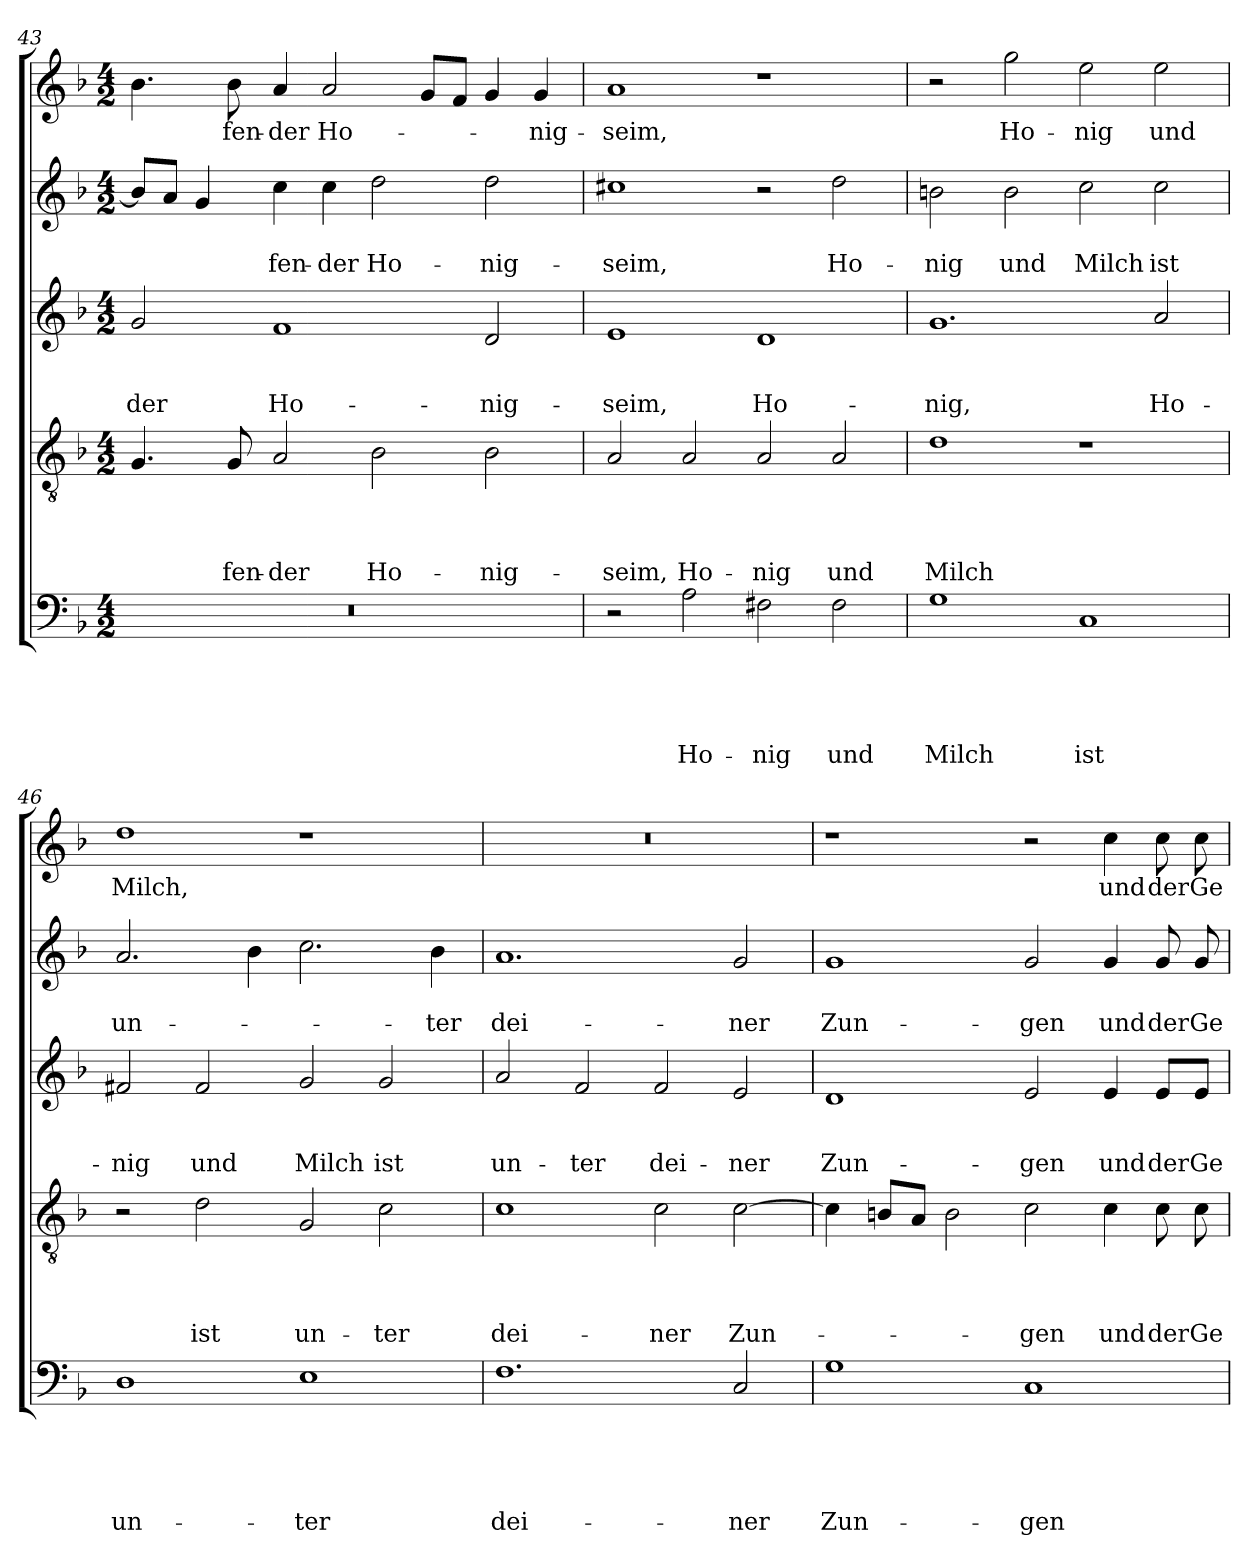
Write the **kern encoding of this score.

**kern	**text	**text	**text	**text	**text	**kern	**text	**text	**text	**text	**kern	**text	**text	**text	**kern	**text	**text	**kern	**text
*part5	*part5	*part5	*part5	*part5	*part5	*part4	*part4	*part4	*part4	*part4	*part3	*part3	*part3	*part3	*part2	*part2	*part2	*part1	*part1
*staff5	*staff5	*staff5	*staff5	*staff5	*staff5	*staff4	*staff4	*staff4	*staff4	*staff4	*staff3	*staff3	*staff3	*staff3	*staff2	*staff2	*staff2	*staff1	*staff1
*clefF4	*	*	*	*	*	*clefGv2	*	*	*	*	*clefG2	*	*	*	*clefG2	*	*	*clefG2	*
*k[b-]	*	*	*	*	*	*k[b-]	*	*	*	*	*k[b-]	*	*	*	*k[b-]	*	*	*k[b-]	*
*F:	*	*	*	*	*	*F:	*	*	*	*	*F:	*	*	*	*F:	*	*	*F:	*
*M4/2	*	*	*	*	*	*M4/2	*	*	*	*	*M4/2	*	*	*	*M4/2	*	*	*M4/2	*
=43	=43	=43	=43	=43	=43	=43	=43	=43	=43	=43	=43	=43	=43	=43	=43	=43	=43	=43	=43
!	!	!	!	!	!	!	!	!	!	!	!	!	!	!LO:LY:b	!	!	!	!	!
0r	.	.	.	.	.	4.G/	.	.	.	.	2g/	.	.	-der	8b-/L]	.	.	4.b-\	.
.	.	.	.	.	.	.	.	.	.	.	.	.	.	.	8a/J	.	.	.	.
.	.	.	.	.	.	.	.	.	.	.	.	.	.	.	4g/	.	.	.	.
!	!	!	!	!	!	!	!	!	!	!LO:LY:b	!	!	!	!	!	!	!	!	!LO:LY:b
.	.	.	.	.	.	8G/	.	.	.	-fen-	.	.	.	.	.	.	.	8b-\	-fen-
!	!	!	!	!	!	!	!	!	!	!LO:LY:b	!	!	!	!LO:LY:b	!	!	!LO:LY:b	!	!LO:LY:b
.	.	.	.	.	.	2A/	.	.	.	-der	1f	.	.	Ho-	4cc\	.	-fen-	4a/	-der
!	!	!	!	!	!	!	!	!	!	!	!	!	!	!	!	!	!LO:LY:b	!	!LO:LY:b
.	.	.	.	.	.	.	.	.	.	.	.	.	.	.	4cc\	.	-der	2a/	Ho-
!	!	!	!	!	!	!	!	!	!	!LO:LY:b	!	!	!	!	!	!	!LO:LY:b	!	!
.	.	.	.	.	.	2B-\	.	.	.	Ho-	.	.	.	.	2dd\	.	Ho-	.	.
.	.	.	.	.	.	.	.	.	.	.	.	.	.	.	.	.	.	8g/L	.
.	.	.	.	.	.	.	.	.	.	.	.	.	.	.	.	.	.	8f/J	.
!	!	!	!	!	!	!	!	!	!	!LO:LY:b	!	!	!	!LO:LY:b	!	!	!LO:LY:b	!	!
.	.	.	.	.	.	2B-\	.	.	.	-nig-	2d/	.	.	-nig-	2dd\	.	-nig-	4g/	.
!	!	!	!	!	!	!	!	!	!	!	!	!	!	!	!	!	!	!	!LO:LY:b
.	.	.	.	.	.	.	.	.	.	.	.	.	.	.	.	.	.	4g/	-nig-
=44	=44	=44	=44	=44	=44	=44	=44	=44	=44	=44	=44	=44	=44	=44	=44	=44	=44	=44	=44
!	!	!	!	!	!	!	!	!	!	!LO:LY:b	!	!	!	!LO:LY:b	!	!	!LO:LY:b	!	!LO:LY:b
2r	.	.	.	.	.	2A/	.	.	.	-seim,	1e	.	.	-seim,	1cc#X	.	-seim,	1a	-seim,
!	!	!	!	!	!LO:LY:b	!	!	!	!	!LO:LY:b	!	!	!	!	!	!	!	!	!
2A\	.	.	.	.	Ho-	2A/	.	.	.	Ho-	.	.	.	.	.	.	.	.	.
!	!	!	!	!	!LO:LY:b	!	!	!	!	!LO:LY:b	!	!	!	!LO:LY:b	!	!	!	!	!
2F#X\	.	.	.	.	-nig	2A/	.	.	.	-nig	1d	.	.	Ho-	2r	.	.	1r	.
!	!	!	!	!	!LO:LY:b	!	!	!	!	!LO:LY:b	!	!	!	!	!	!	!LO:LY:b	!	!
2F#\	.	.	.	.	und	2A/	.	.	.	und	.	.	.	.	2dd\	.	Ho-	.	.
!!LO:LB:g=z
=45	=45	=45	=45	=45	=45	=45	=45	=45	=45	=45	=45	=45	=45	=45	=45	=45	=45	=45	=45
!	!	!	!	!	!LO:LY:b	!	!	!	!	!LO:LY:b	!	!	!	!LO:LY:b	!	!	!LO:LY:b	!	!
1G	.	.	.	.	Milch	1d	.	.	.	Milch	1.g	.	.	-nig,	2bn\	.	-nig	2r	.
!	!	!	!	!	!	!	!	!	!	!	!	!	!	!	!	!	!LO:LY:b	!	!LO:LY:b
.	.	.	.	.	.	.	.	.	.	.	.	.	.	.	2b\	.	und	2gg\	Ho-
!	!	!	!	!	!LO:LY:b	!	!	!	!	!	!	!	!	!	!	!	!LO:LY:b	!	!LO:LY:b
1C	.	.	.	.	ist	1r	.	.	.	.	.	.	.	.	2cc\	.	Milch	2ee\	-nig
!	!	!	!	!	!	!	!	!	!	!	!	!	!	!LO:LY:b	!	!	!LO:LY:b	!	!LO:LY:b
.	.	.	.	.	.	.	.	.	.	.	2a/	.	.	Ho-	2cc\	.	ist	2ee\	und
=46	=46	=46	=46	=46	=46	=46	=46	=46	=46	=46	=46	=46	=46	=46	=46	=46	=46	=46	=46
!	!	!	!	!	!LO:LY:b	!	!	!	!	!	!	!	!	!LO:LY:b	!	!	!LO:LY:b	!	!LO:LY:b
1D	.	.	.	.	un-	2r	.	.	.	.	2f#X/	.	.	-nig	2.a/	.	un-	1dd	Milch,
!	!	!	!	!	!	!	!	!	!	!LO:LY:b	!	!	!	!LO:LY:b	!	!	!	!	!
.	.	.	.	.	.	2d\	.	.	.	ist	2f#/	.	.	und	.	.	.	.	.
.	.	.	.	.	.	.	.	.	.	.	.	.	.	.	4b-\	.	.	.	.
!	!	!	!	!	!LO:LY:b	!	!	!	!	!LO:LY:b	!	!	!	!LO:LY:b	!	!	!	!	!
1E	.	.	.	.	-ter	2G/	.	.	.	un-	2g/	.	.	Milch	2.cc\	.	.	1r	.
!	!	!	!	!	!	!	!	!	!	!LO:LY:b	!	!	!	!LO:LY:b	!	!	!	!	!
.	.	.	.	.	.	2c\	.	.	.	-ter	2g/	.	.	ist	.	.	.	.	.
!	!	!	!	!	!	!	!	!	!	!	!	!	!	!	!	!	!LO:LY:b	!	!
.	.	.	.	.	.	.	.	.	.	.	.	.	.	.	4b-\	.	-ter	.	.
=47	=47	=47	=47	=47	=47	=47	=47	=47	=47	=47	=47	=47	=47	=47	=47	=47	=47	=47	=47
!	!	!	!	!	!LO:LY:b	!	!	!	!	!LO:LY:b	!	!	!	!LO:LY:b	!	!	!LO:LY:b	!	!
1.F	.	.	.	.	dei-	1c	.	.	.	dei-	2a/	.	.	un-	1.a	.	dei-	0r	.
!	!	!	!	!	!	!	!	!	!	!	!	!	!	!LO:LY:b	!	!	!	!	!
.	.	.	.	.	.	.	.	.	.	.	2f/	.	.	-ter	.	.	.	.	.
!	!	!	!	!	!	!	!	!	!	!LO:LY:b	!	!	!	!LO:LY:b	!	!	!	!	!
.	.	.	.	.	.	2c\	.	.	.	-ner	2f/	.	.	dei-	.	.	.	.	.
!	!	!	!	!	!LO:LY:b	!	!	!	!	!LO:LY:b	!	!	!	!LO:LY:b	!	!	!LO:LY:b	!	!
2C/	.	.	.	.	-ner	[2c\	.	.	.	Zun-	2e/	.	.	-ner	2g/	.	-ner	.	.
=48	=48	=48	=48	=48	=48	=48	=48	=48	=48	=48	=48	=48	=48	=48	=48	=48	=48	=48	=48
!	!	!	!	!	!LO:LY:b	!	!	!	!	!	!	!	!	!LO:LY:b	!	!	!LO:LY:b	!	!
1G	.	.	.	.	Zun-	4c\]	.	.	.	.	1d	.	.	Zun-	1g	.	Zun-	1r	.
.	.	.	.	.	.	8Bn/L	.	.	.	.	.	.	.	.	.	.	.	.	.
.	.	.	.	.	.	8A/J	.	.	.	.	.	.	.	.	.	.	.	.	.
.	.	.	.	.	.	2B\	.	.	.	.	.	.	.	.	.	.	.	.	.
!	!	!	!	!	!LO:LY:b	!	!	!	!	!LO:LY:b	!	!	!	!LO:LY:b	!	!	!LO:LY:b	!	!
1C	.	.	.	.	-gen	2c\	.	.	.	-gen	2e/	.	.	-gen	2g/	.	-gen	2r	.
!	!	!	!	!	!	!	!	!	!	!LO:LY:b	!	!	!	!LO:LY:b	!	!	!LO:LY:b	!	!LO:LY:b
.	.	.	.	.	.	4c\	.	.	.	und	4e/	.	.	und	4g/	.	und	4cc\	und
!	!	!	!	!	!	!	!	!	!	!LO:LY:b	!	!	!	!LO:LY:b	!	!	!LO:LY:b	!	!LO:LY:b
.	.	.	.	.	.	8c\	.	.	.	der	8e/L	.	.	der	8g/	.	der	8cc\	der
!	!	!	!	!	!	!	!	!	!	!LO:LY:b	!	!	!	!LO:LY:b	!	!	!LO:LY:b	!	!LO:LY:b
.	.	.	.	.	.	8c\	.	.	.	Ge-	8e/J	.	.	Ge-	8g/	.	Ge-	8cc\	Ge-
=	=	=	=	=	=	=	=	=	=	=	=	=	=	=	=	=	=	=	=
*-	*-	*-	*-	*-	*-	*-	*-	*-	*-	*-	*-	*-	*-	*-	*-	*-	*-	*-	*-
